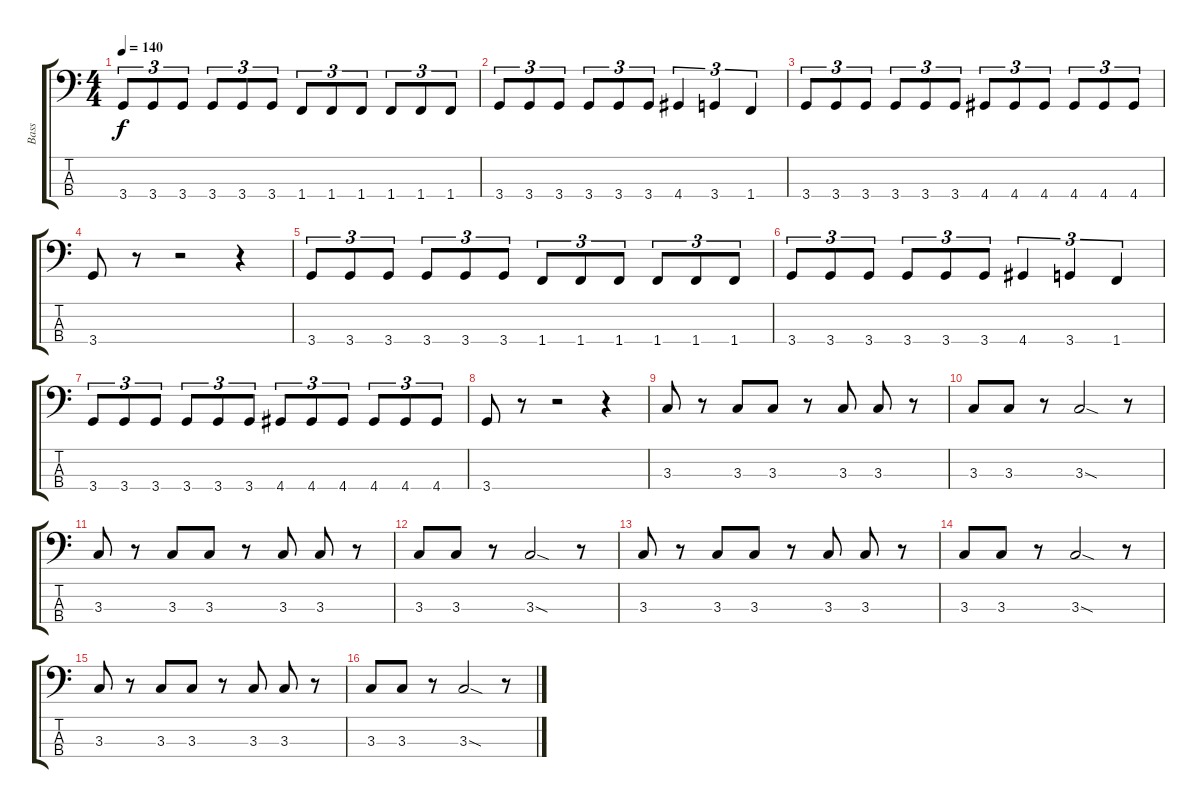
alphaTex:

\track ("Bass" "Bass") {instrument electricbasspick}
\staff {score tabs}
\tuning (G2 D2 A1 E1) {hide}
\ts (4 4)
\tempo 140
\clef f4
\ks c
3.4.8{tu (3 2) dy f} 3.4.8{tu (3 2)} 3.4.8{tu (3 2)} 3.4.8{tu (3 2)} 3.4.8{tu (3 2)} 3.4.8{tu (3 2)} 1.4.8{tu (3 2)} 1.4.8{tu (3 2)} 1.4.8{tu (3 2)} 1.4.8{tu (3 2)} 1.4.8{tu (3 2)} 1.4.8{tu (3 2)} |
3.4.8{tu (3 2)} 3.4.8{tu (3 2)} 3.4.8{tu (3 2)} 3.4.8{tu (3 2)} 3.4.8{tu (3 2)} 3.4.8{tu (3 2)} 4.4.4{tu (3 2)} 3.4.4{tu (3 2)} 1.4.4{tu (3 2)} |
3.4.8{tu (3 2)} 3.4.8{tu (3 2)} 3.4.8{tu (3 2)} 3.4.8{tu (3 2)} 3.4.8{tu (3 2)} 3.4.8{tu (3 2)} 4.4.8{tu (3 2)} 4.4.8{tu (3 2)} 4.4.8{tu (3 2)} 4.4.8{tu (3 2)} 4.4.8{tu (3 2)} 4.4.8{tu (3 2)} |
3.4.8 r.8 r.2 r.4 |
3.4.8{tu (3 2)} 3.4.8{tu (3 2)} 3.4.8{tu (3 2)} 3.4.8{tu (3 2)} 3.4.8{tu (3 2)} 3.4.8{tu (3 2)} 1.4.8{tu (3 2)} 1.4.8{tu (3 2)} 1.4.8{tu (3 2)} 1.4.8{tu (3 2)} 1.4.8{tu (3 2)} 1.4.8{tu (3 2)} |
3.4.8{tu (3 2)} 3.4.8{tu (3 2)} 3.4.8{tu (3 2)} 3.4.8{tu (3 2)} 3.4.8{tu (3 2)} 3.4.8{tu (3 2)} 4.4.4{tu (3 2)} 3.4.4{tu (3 2)} 1.4.4{tu (3 2)} |
3.4.8{tu (3 2)} 3.4.8{tu (3 2)} 3.4.8{tu (3 2)} 3.4.8{tu (3 2)} 3.4.8{tu (3 2)} 3.4.8{tu (3 2)} 4.4.8{tu (3 2)} 4.4.8{tu (3 2)} 4.4.8{tu (3 2)} 4.4.8{tu (3 2)} 4.4.8{tu (3 2)} 4.4.8{tu (3 2)} |
3.4.8 r.8 r.2 r.4 |
3.3.8 r.8 3.3.8 3.3.8 r.8 3.3.8 3.3.8 r.8 |
3.3.8 3.3.8 r.8 3.3{sod}.2 r.8 |
3.3.8 r.8 3.3.8 3.3.8 r.8 3.3.8 3.3.8 r.8 |
3.3.8 3.3.8 r.8 3.3{sod}.2 r.8 |
3.3.8 r.8 3.3.8 3.3.8 r.8 3.3.8 3.3.8 r.8 |
3.3.8 3.3.8 r.8 3.3{sod}.2 r.8 |
3.3.8 r.8 3.3.8 3.3.8 r.8 3.3.8 3.3.8 r.8 |
3.3.8 3.3.8 r.8 3.3{sod}.2 r.8
